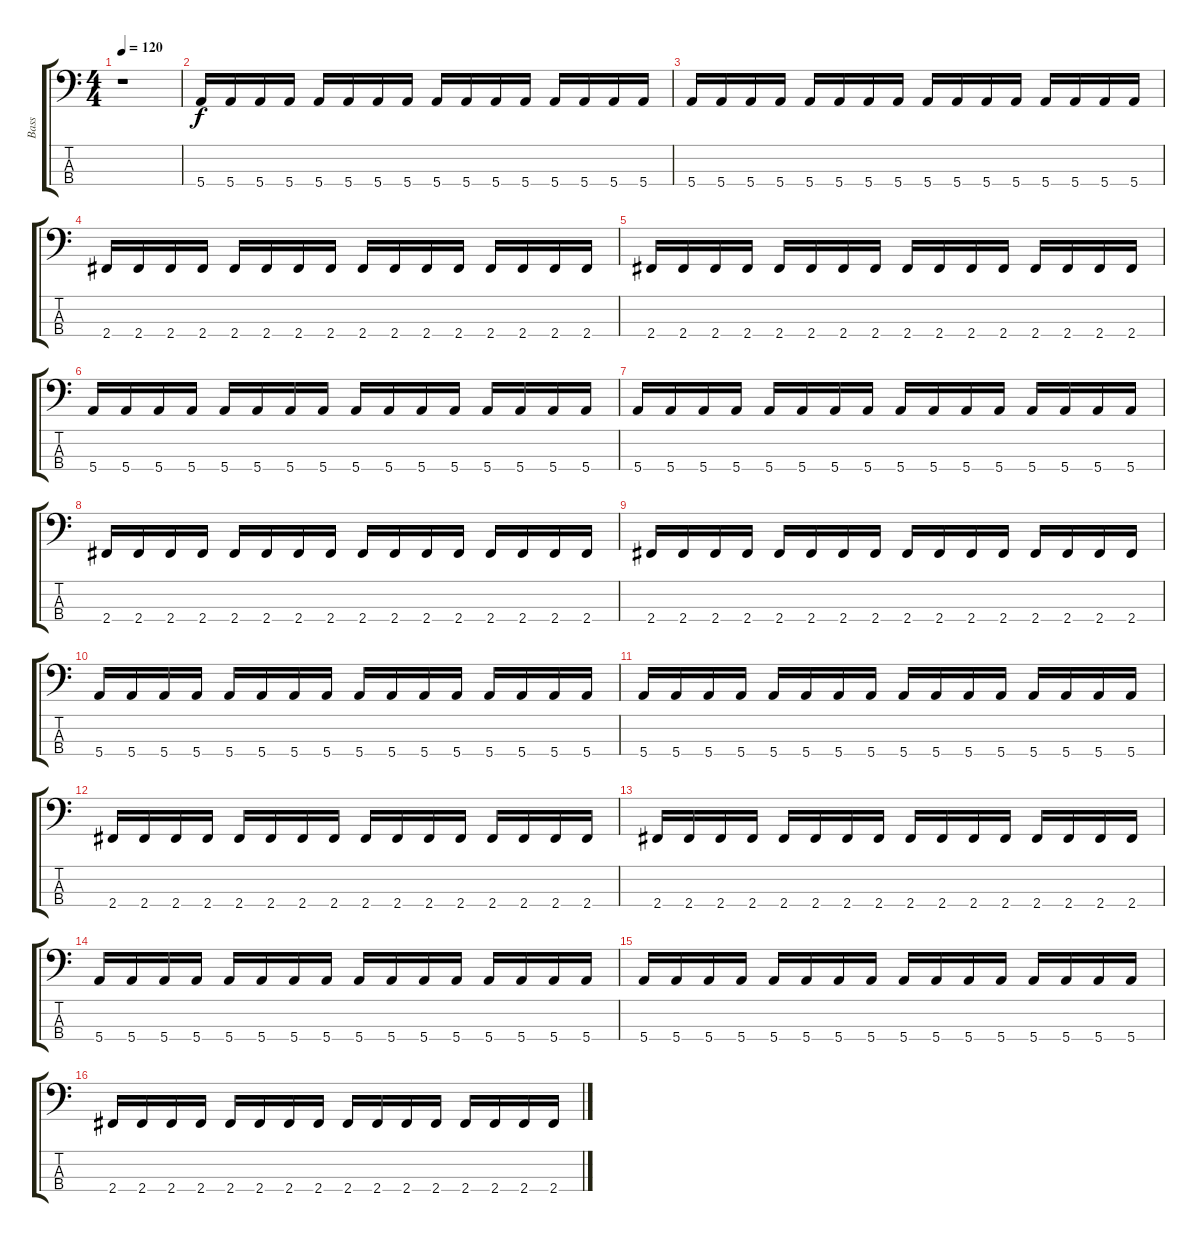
\track ("Bass" "Bass") {instrument electricbassfinger}
\staff {score tabs}
\tuning (G2 D2 A1 E1) {hide}
\ts (4 4)
\tempo 120
\clef f4
\ks c
r.1{dy f instrument electricbassfinger} |
5.4.16 5.4.16 5.4.16 5.4.16 5.4.16 5.4.16 5.4.16 5.4.16 5.4.16 5.4.16 5.4.16 5.4.16 5.4.16 5.4.16 5.4.16 5.4.16 |
5.4.16 5.4.16 5.4.16 5.4.16 5.4.16 5.4.16 5.4.16 5.4.16 5.4.16 5.4.16 5.4.16 5.4.16 5.4.16 5.4.16 5.4.16 5.4.16 |
2.4.16 2.4.16 2.4.16 2.4.16 2.4.16 2.4.16 2.4.16 2.4.16 2.4.16 2.4.16 2.4.16 2.4.16 2.4.16 2.4.16 2.4.16 2.4.16 |
2.4.16 2.4.16 2.4.16 2.4.16 2.4.16 2.4.16 2.4.16 2.4.16 2.4.16 2.4.16 2.4.16 2.4.16 2.4.16 2.4.16 2.4.16 2.4.16 |
5.4.16 5.4.16 5.4.16 5.4.16 5.4.16 5.4.16 5.4.16 5.4.16 5.4.16 5.4.16 5.4.16 5.4.16 5.4.16 5.4.16 5.4.16 5.4.16 |
5.4.16 5.4.16 5.4.16 5.4.16 5.4.16 5.4.16 5.4.16 5.4.16 5.4.16 5.4.16 5.4.16 5.4.16 5.4.16 5.4.16 5.4.16 5.4.16 |
2.4.16 2.4.16 2.4.16 2.4.16 2.4.16 2.4.16 2.4.16 2.4.16 2.4.16 2.4.16 2.4.16 2.4.16 2.4.16 2.4.16 2.4.16 2.4.16 |
2.4.16 2.4.16 2.4.16 2.4.16 2.4.16 2.4.16 2.4.16 2.4.16 2.4.16 2.4.16 2.4.16 2.4.16 2.4.16 2.4.16 2.4.16 2.4.16 |
5.4.16 5.4.16 5.4.16 5.4.16 5.4.16 5.4.16 5.4.16 5.4.16 5.4.16 5.4.16 5.4.16 5.4.16 5.4.16 5.4.16 5.4.16 5.4.16 |
5.4.16 5.4.16 5.4.16 5.4.16 5.4.16 5.4.16 5.4.16 5.4.16 5.4.16 5.4.16 5.4.16 5.4.16 5.4.16 5.4.16 5.4.16 5.4.16 |
2.4.16 2.4.16 2.4.16 2.4.16 2.4.16 2.4.16 2.4.16 2.4.16 2.4.16 2.4.16 2.4.16 2.4.16 2.4.16 2.4.16 2.4.16 2.4.16 |
2.4.16 2.4.16 2.4.16 2.4.16 2.4.16 2.4.16 2.4.16 2.4.16 2.4.16 2.4.16 2.4.16 2.4.16 2.4.16 2.4.16 2.4.16 2.4.16 |
5.4.16 5.4.16 5.4.16 5.4.16 5.4.16 5.4.16 5.4.16 5.4.16 5.4.16 5.4.16 5.4.16 5.4.16 5.4.16 5.4.16 5.4.16 5.4.16 |
5.4.16 5.4.16 5.4.16 5.4.16 5.4.16 5.4.16 5.4.16 5.4.16 5.4.16 5.4.16 5.4.16 5.4.16 5.4.16 5.4.16 5.4.16 5.4.16 |
2.4.16 2.4.16 2.4.16 2.4.16 2.4.16 2.4.16 2.4.16 2.4.16 2.4.16 2.4.16 2.4.16 2.4.16 2.4.16 2.4.16 2.4.16 2.4.16
